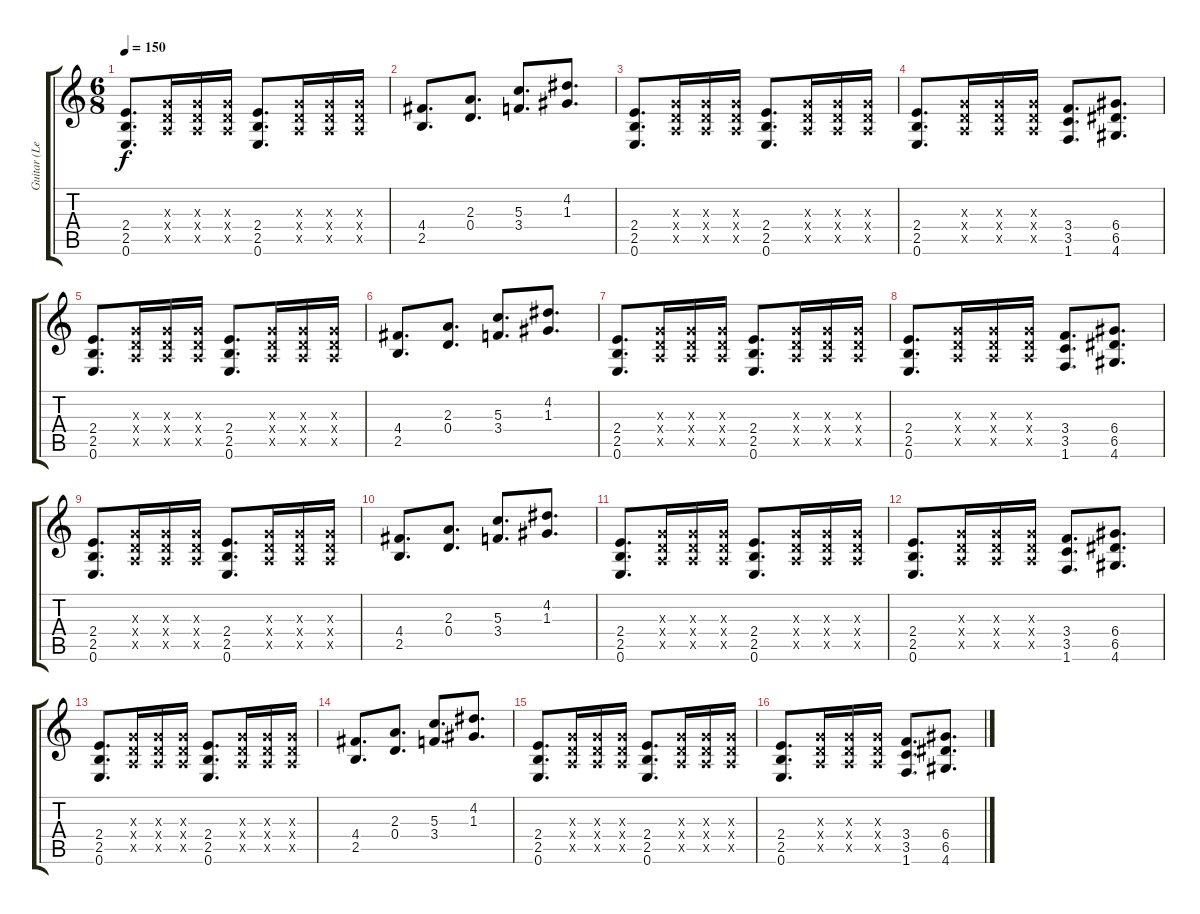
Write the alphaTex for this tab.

\track ("Guitar (Leon)" "Guitar (Le") {instrument overdrivenguitar}
\staff {score tabs}
\tuning (E4 B3 G3 D3 A2 E2) {hide}
\ts (6 8)
\tempo 150
\clef g2
\ks c
(2.4 2.5 0.6).8{d dy f} (0.3{x} 0.4{x} 0.5{x}).16 (0.3{x} 0.4{x} 0.5{x}).16 (0.3{x} 0.4{x} 0.5{x}).16 (2.4 2.5 0.6).8{d} (0.3{x} 0.4{x} 0.5{x}).16 (0.3{x} 0.4{x} 0.5{x}).16 (0.3{x} 0.4{x} 0.5{x}).16 |
(4.4 2.5).8{d} (2.3 0.4).8{d} (5.3 3.4).8{d} (4.2 1.3).8{d} |
(2.4 2.5 0.6).8{d} (0.3{x} 0.4{x} 0.5{x}).16 (0.3{x} 0.4{x} 0.5{x}).16 (0.3{x} 0.4{x} 0.5{x}).16 (2.4 2.5 0.6).8{d} (0.3{x} 0.4{x} 0.5{x}).16 (0.3{x} 0.4{x} 0.5{x}).16 (0.3{x} 0.4{x} 0.5{x}).16 |
(2.4 2.5 0.6).8{d} (0.3{x} 0.4{x} 0.5{x}).16 (0.3{x} 0.4{x} 0.5{x}).16 (0.3{x} 0.4{x} 0.5{x}).16 (3.4 3.5 1.6).8{d} (6.4 6.5 4.6).8{d} |
(2.4 2.5 0.6).8{d} (0.3{x} 0.4{x} 0.5{x}).16 (0.3{x} 0.4{x} 0.5{x}).16 (0.3{x} 0.4{x} 0.5{x}).16 (2.4 2.5 0.6).8{d} (0.3{x} 0.4{x} 0.5{x}).16 (0.3{x} 0.4{x} 0.5{x}).16 (0.3{x} 0.4{x} 0.5{x}).16 |
(4.4 2.5).8{d} (2.3 0.4).8{d} (5.3 3.4).8{d} (4.2 1.3).8{d} |
(2.4 2.5 0.6).8{d} (0.3{x} 0.4{x} 0.5{x}).16 (0.3{x} 0.4{x} 0.5{x}).16 (0.3{x} 0.4{x} 0.5{x}).16 (2.4 2.5 0.6).8{d} (0.3{x} 0.4{x} 0.5{x}).16 (0.3{x} 0.4{x} 0.5{x}).16 (0.3{x} 0.4{x} 0.5{x}).16 |
(2.4 2.5 0.6).8{d} (0.3{x} 0.4{x} 0.5{x}).16 (0.3{x} 0.4{x} 0.5{x}).16 (0.3{x} 0.4{x} 0.5{x}).16 (3.4 3.5 1.6).8{d} (6.4 6.5 4.6).8{d} |
(2.4 2.5 0.6).8{d} (0.3{x} 0.4{x} 0.5{x}).16 (0.3{x} 0.4{x} 0.5{x}).16 (0.3{x} 0.4{x} 0.5{x}).16 (2.4 2.5 0.6).8{d} (0.3{x} 0.4{x} 0.5{x}).16 (0.3{x} 0.4{x} 0.5{x}).16 (0.3{x} 0.4{x} 0.5{x}).16 |
(4.4 2.5).8{d} (2.3 0.4).8{d} (5.3 3.4).8{d} (4.2 1.3).8{d} |
(2.4 2.5 0.6).8{d} (0.3{x} 0.4{x} 0.5{x}).16 (0.3{x} 0.4{x} 0.5{x}).16 (0.3{x} 0.4{x} 0.5{x}).16 (2.4 2.5 0.6).8{d} (0.3{x} 0.4{x} 0.5{x}).16 (0.3{x} 0.4{x} 0.5{x}).16 (0.3{x} 0.4{x} 0.5{x}).16 |
(2.4 2.5 0.6).8{d} (0.3{x} 0.4{x} 0.5{x}).16 (0.3{x} 0.4{x} 0.5{x}).16 (0.3{x} 0.4{x} 0.5{x}).16 (3.4 3.5 1.6).8{d} (6.4 6.5 4.6).8{d} |
(2.4 2.5 0.6).8{d} (0.3{x} 0.4{x} 0.5{x}).16 (0.3{x} 0.4{x} 0.5{x}).16 (0.3{x} 0.4{x} 0.5{x}).16 (2.4 2.5 0.6).8{d} (0.3{x} 0.4{x} 0.5{x}).16 (0.3{x} 0.4{x} 0.5{x}).16 (0.3{x} 0.4{x} 0.5{x}).16 |
(4.4 2.5).8{d} (2.3 0.4).8{d} (5.3 3.4).8{d} (4.2 1.3).8{d} |
(2.4 2.5 0.6).8{d} (0.3{x} 0.4{x} 0.5{x}).16 (0.3{x} 0.4{x} 0.5{x}).16 (0.3{x} 0.4{x} 0.5{x}).16 (2.4 2.5 0.6).8{d} (0.3{x} 0.4{x} 0.5{x}).16 (0.3{x} 0.4{x} 0.5{x}).16 (0.3{x} 0.4{x} 0.5{x}).16 |
(2.4 2.5 0.6).8{d} (0.3{x} 0.4{x} 0.5{x}).16 (0.3{x} 0.4{x} 0.5{x}).16 (0.3{x} 0.4{x} 0.5{x}).16 (3.4 3.5 1.6).8{d} (6.4 6.5 4.6).8{d}
